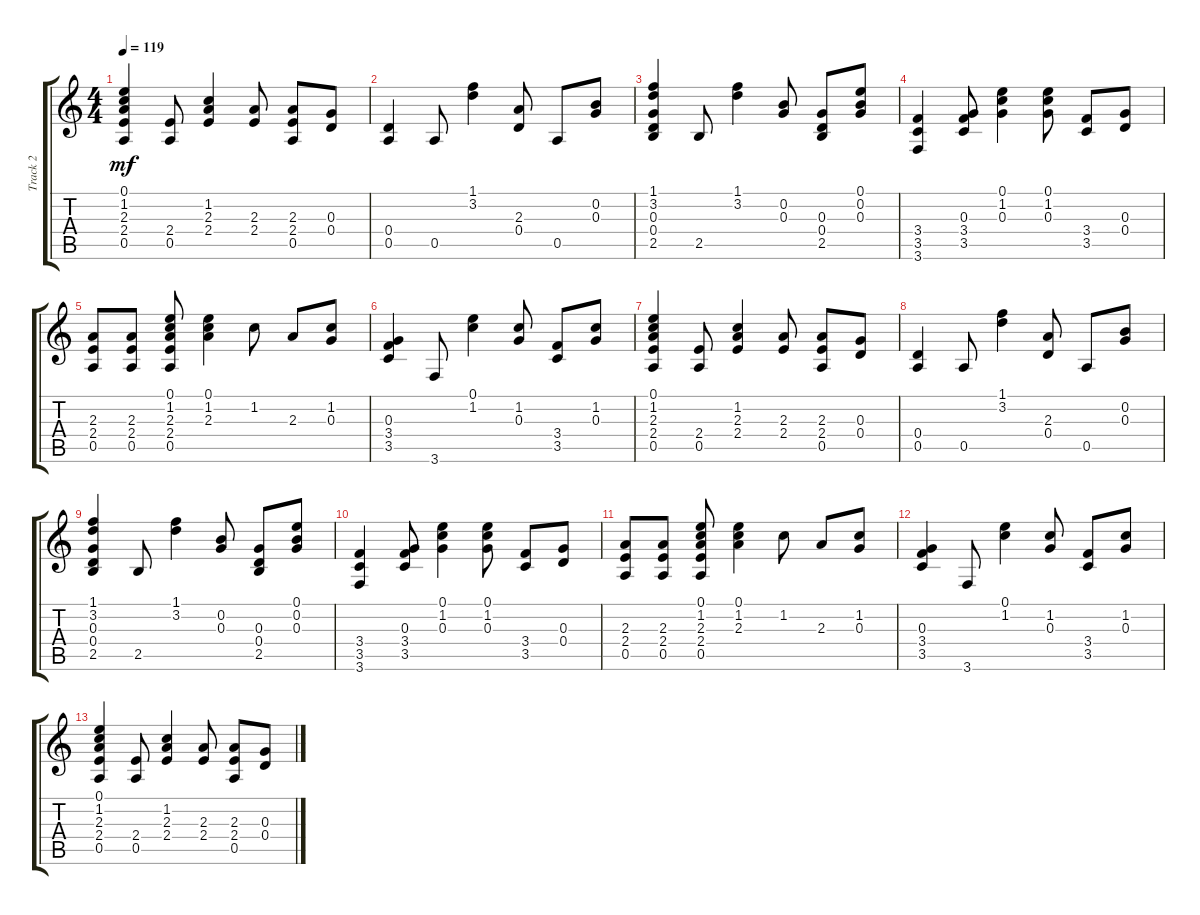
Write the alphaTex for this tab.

\track ("Track 2" "Track 2") {instrument overdrivenguitar}
\staff {score tabs}
\tuning (E4 B3 G3 D3 A2 D2) {hide}
\ts (4 4)
\tempo 119
\clef g2
\ks c
(0.1 1.2 2.3 2.4 0.5).4{dy mf} (2.4 0.5).8 (1.2 2.3 2.4).4 (2.3 2.4).8 (2.3 2.4 0.5).8 (0.3 0.4).8 |
(0.4 0.5).4{volume 2} 0.5.8 (1.1 3.2).4 (2.3 0.4).8 0.5.8 (0.2 0.3).8 |
(1.1 3.2 0.3 0.4 2.5).4 2.5.8 (1.1 3.2).4 (0.2 0.3).8 (0.3 0.4 2.5).8 (0.1 0.2 0.3).8 |
(3.4 3.5 3.6).4{volume 0} (0.3 3.4 3.5).8 (0.1 1.2 0.3).4 (0.1 1.2 0.3).8 (3.4 3.5).8 (0.3 0.4).8 |
(2.3 2.4 0.5).8 (2.3 2.4 0.5).8 (0.1 1.2 2.3 2.4 0.5).8 (0.1 1.2 2.3).4 1.2.8 2.3.8 (1.2 0.3).8 |
(0.3 3.4 3.5).4 3.6.8 (0.1 1.2).4 (1.2 0.3).8 (3.4 3.5).8 (1.2 0.3).8 |
(0.1 1.2 2.3 2.4 0.5).4 (2.4 0.5).8 (1.2 2.3 2.4).4 (2.3 2.4).8 (2.3 2.4 0.5).8 (0.3 0.4).8 |
(0.4 0.5).4 0.5.8 (1.1 3.2).4 (2.3 0.4).8 0.5.8 (0.2 0.3).8 |
(1.1 3.2 0.3 0.4 2.5).4 2.5.8 (1.1 3.2).4 (0.2 0.3).8 (0.3 0.4 2.5).8 (0.1 0.2 0.3).8 |
(3.4 3.5 3.6).4 (0.3 3.4 3.5).8 (0.1 1.2 0.3).4 (0.1 1.2 0.3).8 (3.4 3.5).8 (0.3 0.4).8 |
(2.3 2.4 0.5).8 (2.3 2.4 0.5).8 (0.1 1.2 2.3 2.4 0.5).8 (0.1 1.2 2.3).4 1.2.8 2.3.8 (1.2 0.3).8 |
(0.3 3.4 3.5).4 3.6.8 (0.1 1.2).4 (1.2 0.3).8 (3.4 3.5).8 (1.2 0.3).8 |
(0.1 1.2 2.3 2.4 0.5).4 (2.4 0.5).8 (1.2 2.3 2.4).4 (2.3 2.4).8 (2.3 2.4 0.5).8 (0.3 0.4).8
